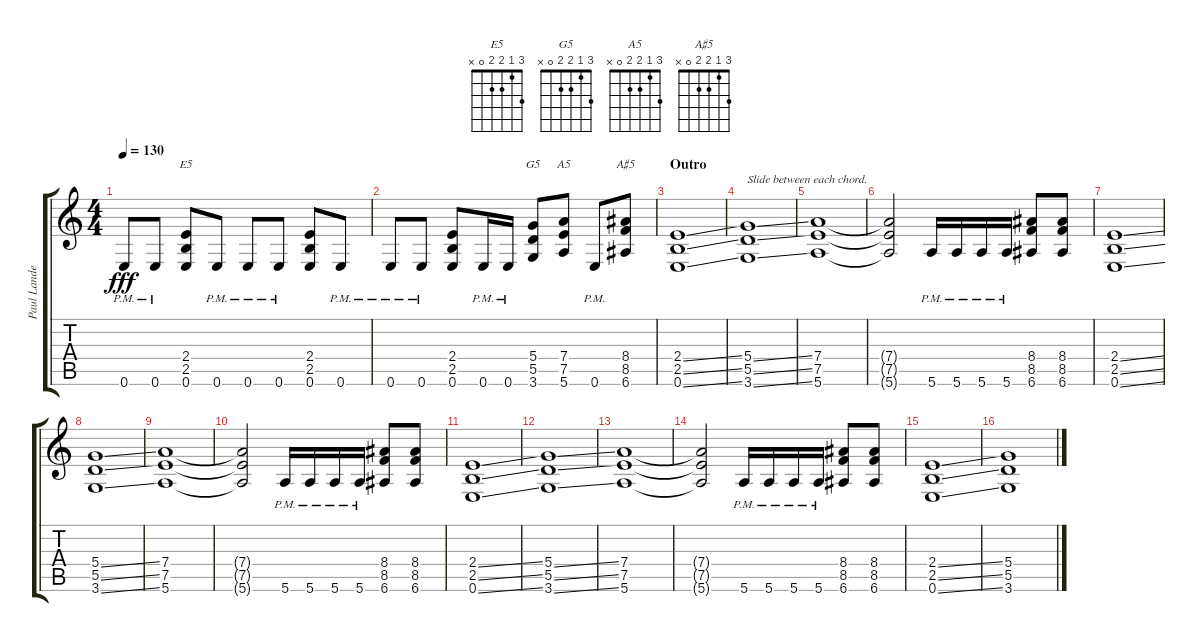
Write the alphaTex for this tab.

\track ("Paul Landers (Rhythm)" "Paul Lande") {instrument distortionguitar}
\staff {score tabs}
\tuning (E4 B3 G3 D3 A2 E2) {hide}
\chord ("E5" 3 1 2 2 0 x)
\chord ("G5" 3 1 2 2 0 x)
\chord ("A5" 3 1 2 2 0 x)
\chord ("A♯5" 3 1 2 2 0 x)
\ts (4 4)
\tempo 130
\clef g2
\ks c
0.6{pm}.8{dy fff} 0.6{pm}.8 (2.4 2.5 0.6).8{ch "E5"} 0.6{pm}.8 0.6{pm}.8 0.6{pm}.8 (2.4 2.5 0.6).8 0.6{pm}.8 |
0.6{pm}.8 0.6{pm}.8 (2.4 2.5 0.6).8 0.6{pm}.16 0.6{pm}.16 (5.4 5.5 3.6).8{ch "G5"} (7.4 7.5 5.6).8{ch "A5"} 0.6{pm}.8 (8.4 8.5 6.6).8{ch "A♯5"} |
\section ("" "Outro")
(2.4{ss} 2.5{ss} 0.6{ss}).1 |
(5.4{ss} 5.5{ss} 3.6{ss}).1{txt "Slide between each chord."} |
(7.4 7.5 5.6).1 |
(7.4{t} 7.5{t} 5.6{t}).2 5.6{pm}.16 5.6{pm}.16 5.6{pm}.16 5.6{pm}.16 (8.4 8.5 6.6).8 (8.4 8.5 6.6).8 |
(2.4{ss} 2.5{ss} 0.6{ss}).1 |
(5.4{ss} 5.5{ss} 3.6{ss}).1 |
(7.4 7.5 5.6).1 |
(7.4{t} 7.5{t} 5.6{t}).2 5.6{pm}.16 5.6{pm}.16 5.6{pm}.16 5.6{pm}.16 (8.4 8.5 6.6).8 (8.4 8.5 6.6).8 |
(2.4{ss} 2.5{ss} 0.6{ss}).1 |
(5.4{ss} 5.5{ss} 3.6{ss}).1 |
(7.4 7.5 5.6).1 |
(7.4{t} 7.5{t} 5.6{t}).2 5.6{pm}.16 5.6{pm}.16 5.6{pm}.16 5.6{pm}.16 (8.4 8.5 6.6).8 (8.4 8.5 6.6).8 |
(2.4{ss} 2.5{ss} 0.6{ss}).1 |
(5.4{ss} 5.5{ss} 3.6{ss}).1
